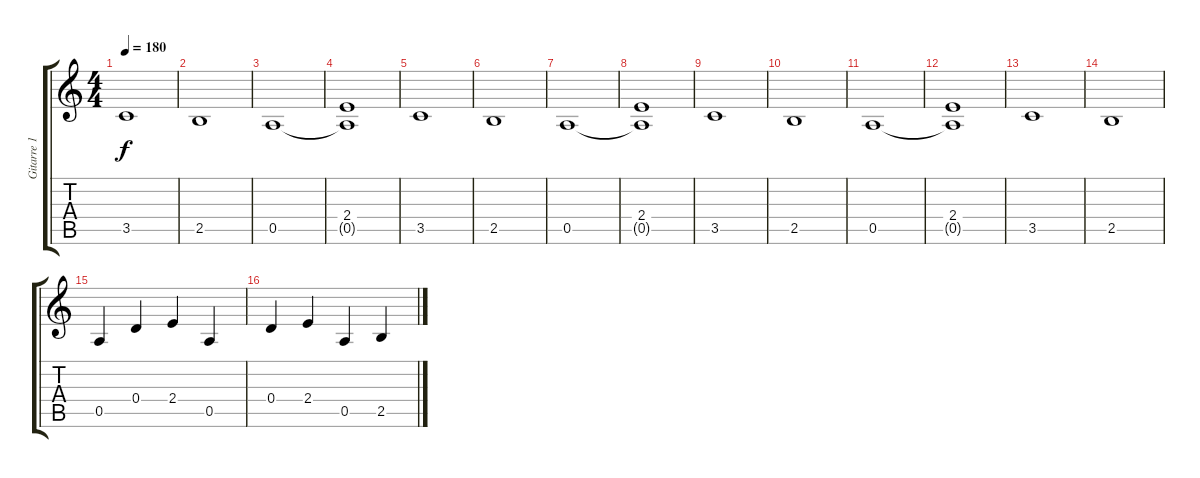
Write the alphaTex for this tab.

\track ("Gitarre 1" "Gitarre 1") {instrument distortionguitar}
\staff {score tabs}
\tuning (E4 B3 G3 D3 A2 E2) {hide}
\ts (4 4)
\tempo 180
\clef g2
\ks c
3.5.1{dy f} |
2.5.1 |
0.5.1 |
(2.4 0.5{t}).1 |
3.5.1 |
2.5.1 |
0.5.1 |
(2.4 0.5{t}).1 |
3.5.1 |
2.5.1 |
0.5.1 |
(2.4 0.5{t}).1 |
3.5.1 |
2.5.1 |
0.5.4 0.4.4 2.4.4 0.5.4 |
0.4.4 2.4.4 0.5.4 2.5.4
